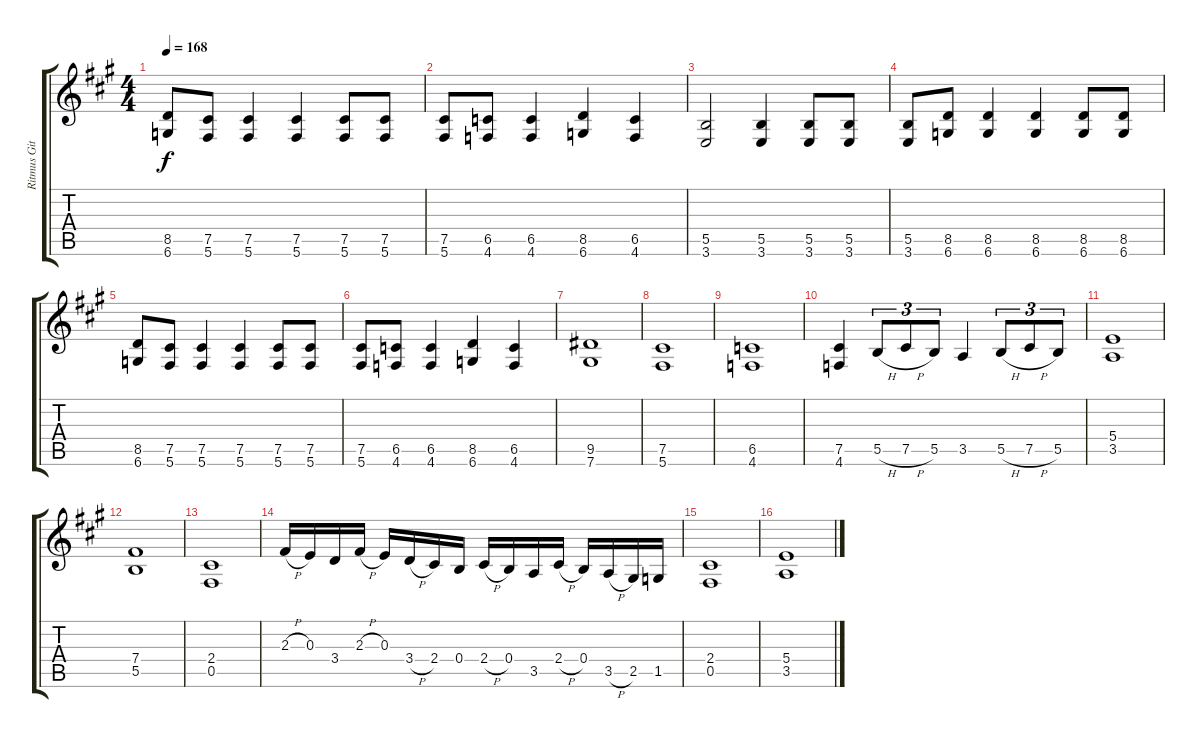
\track ("Ritmus Gitár 2" "Ritmus Git") {instrument distortionguitar}
\staff {score tabs}
\tuning (Db4 Ab3 E3 B2 Gb2 Db2) {hide}
\ts (4 4)
\tempo 168
\clef g2
\ks f#minor
(8.5 6.6).8{dy f} (7.5 5.6).8 (7.5 5.6).4 (7.5 5.6).4 (7.5 5.6).8 (7.5 5.6).8 |
(7.5 5.6).8 (6.5 4.6).8 (6.5 4.6).4 (8.5 6.6).4 (6.5 4.6).4 |
(5.5 3.6).2 (5.5 3.6).4 (5.5 3.6).8 (5.5 3.6).8 |
(5.5 3.6).8 (8.5 6.6).8 (8.5 6.6).4 (8.5 6.6).4 (8.5 6.6).8 (8.5 6.6).8 |
(8.5 6.6).8 (7.5 5.6).8 (7.5 5.6).4 (7.5 5.6).4 (7.5 5.6).8 (7.5 5.6).8 |
(7.5 5.6).8 (6.5 4.6).8 (6.5 4.6).4 (8.5 6.6).4 (6.5 4.6).4 |
(9.5 7.6).1 |
(7.5 5.6).1 |
(6.5 4.6).1 |
(7.5 4.6).4 5.5{h}.8{tu (3 2)} 7.5{h}.8{tu (3 2)} 5.5.8{tu (3 2)} 3.5.4 5.5{h}.8{tu (3 2)} 7.5{h}.8{tu (3 2)} 5.5.8{tu (3 2)} |
(5.4 3.5).1 |
(7.4 5.5).1 |
(2.4 0.5).1 |
2.3{h}.16 0.3.16 3.4.16 2.3{h}.16 0.3.16 3.4{h}.16 2.4.16 0.4.16 2.4{h}.16 0.4.16 3.5.16 2.4{h}.16 0.4.16 3.5{h}.16 2.5.16 1.5.16 |
(2.4 0.5).1 |
(5.4 3.5).1
